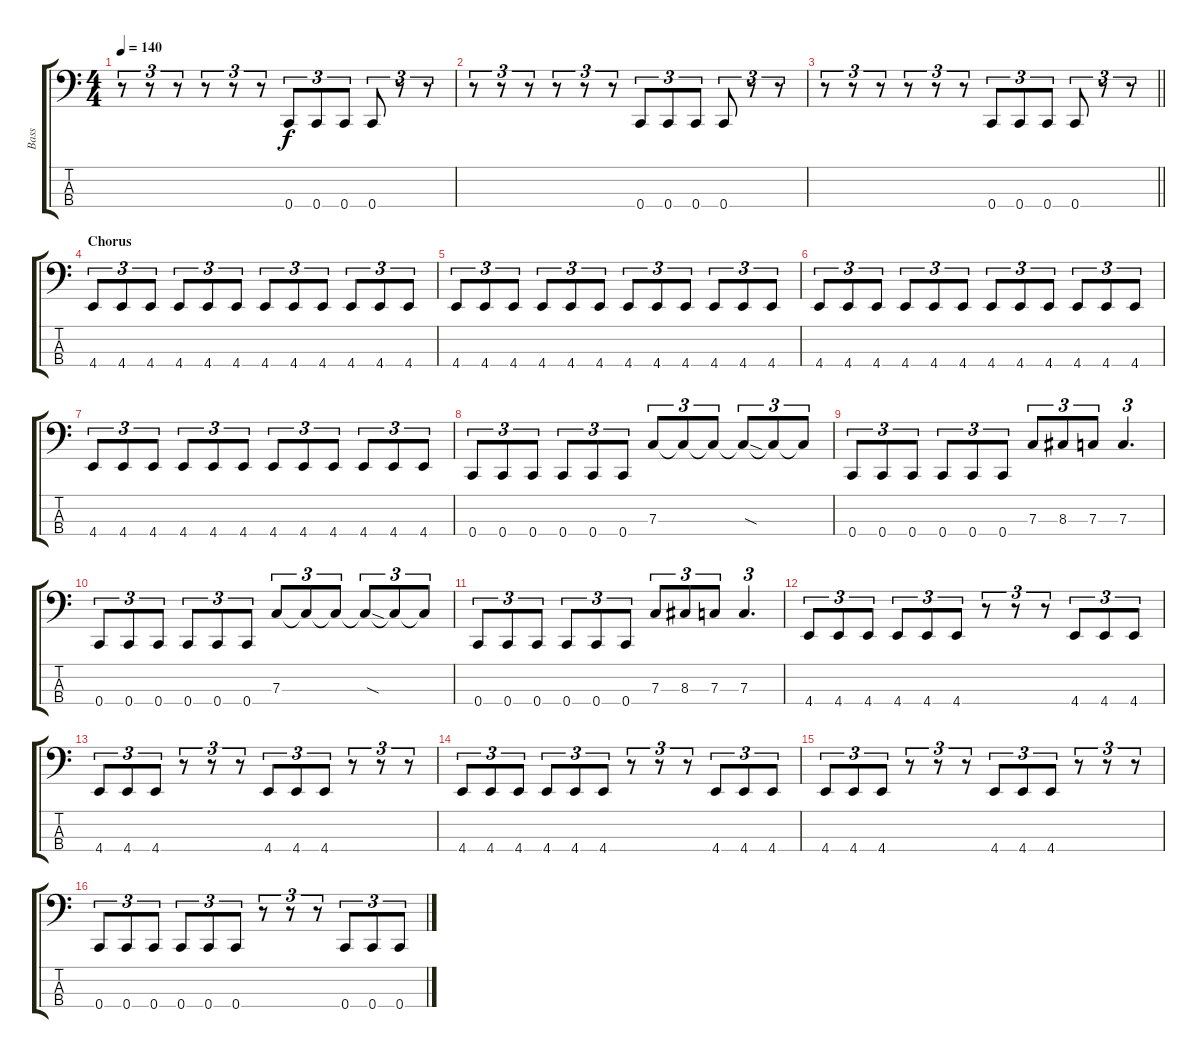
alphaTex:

\track ("Bass" "Bass") {instrument electricbasspick}
\staff {score tabs}
\tuning (Eb2 Bb1 F1 C1) {hide}
\ts (4 4)
\tempo 140
\clef f4
\ks c
r.8{tu (3 2) dy f} r.8{tu (3 2)} r.8{tu (3 2)} r.8{tu (3 2)} r.8{tu (3 2)} r.8{tu (3 2)} 0.4.8{tu (3 2)} 0.4.8{tu (3 2)} 0.4.8{tu (3 2)} 0.4.8{tu (3 2)} r.8{tu (3 2)} r.8{tu (3 2)} |
r.8{tu (3 2)} r.8{tu (3 2)} r.8{tu (3 2)} r.8{tu (3 2)} r.8{tu (3 2)} r.8{tu (3 2)} 0.4.8{tu (3 2)} 0.4.8{tu (3 2)} 0.4.8{tu (3 2)} 0.4.8{tu (3 2)} r.8{tu (3 2)} r.8{tu (3 2)} |
\barLineRight lightlight
r.8{tu (3 2)} r.8{tu (3 2)} r.8{tu (3 2)} r.8{tu (3 2)} r.8{tu (3 2)} r.8{tu (3 2)} 0.4.8{tu (3 2)} 0.4.8{tu (3 2)} 0.4.8{tu (3 2)} 0.4.8{tu (3 2)} r.8{tu (3 2)} r.8{tu (3 2)} |
\section ("" "Chorus")
4.4.8{tu (3 2)} 4.4.8{tu (3 2)} 4.4.8{tu (3 2)} 4.4.8{tu (3 2)} 4.4.8{tu (3 2)} 4.4.8{tu (3 2)} 4.4.8{tu (3 2)} 4.4.8{tu (3 2)} 4.4.8{tu (3 2)} 4.4.8{tu (3 2)} 4.4.8{tu (3 2)} 4.4.8{tu (3 2)} |
4.4.8{tu (3 2)} 4.4.8{tu (3 2)} 4.4.8{tu (3 2)} 4.4.8{tu (3 2)} 4.4.8{tu (3 2)} 4.4.8{tu (3 2)} 4.4.8{tu (3 2)} 4.4.8{tu (3 2)} 4.4.8{tu (3 2)} 4.4.8{tu (3 2)} 4.4.8{tu (3 2)} 4.4.8{tu (3 2)} |
4.4.8{tu (3 2)} 4.4.8{tu (3 2)} 4.4.8{tu (3 2)} 4.4.8{tu (3 2)} 4.4.8{tu (3 2)} 4.4.8{tu (3 2)} 4.4.8{tu (3 2)} 4.4.8{tu (3 2)} 4.4.8{tu (3 2)} 4.4.8{tu (3 2)} 4.4.8{tu (3 2)} 4.4.8{tu (3 2)} |
4.4.8{tu (3 2)} 4.4.8{tu (3 2)} 4.4.8{tu (3 2)} 4.4.8{tu (3 2)} 4.4.8{tu (3 2)} 4.4.8{tu (3 2)} 4.4.8{tu (3 2)} 4.4.8{tu (3 2)} 4.4.8{tu (3 2)} 4.4.8{tu (3 2)} 4.4.8{tu (3 2)} 4.4.8{tu (3 2)} |
0.4.8{tu (3 2)} 0.4.8{tu (3 2)} 0.4.8{tu (3 2)} 0.4.8{tu (3 2)} 0.4.8{tu (3 2)} 0.4.8{tu (3 2)} 7.3.8{tu (3 2)} 7.3{t}.8{tu (3 2)} 7.3{t}.8{tu (3 2)} 7.3{sod t}.8{tu (3 2)} 7.3{t}.8{tu (3 2)} 7.3{t}.8{tu (3 2)} |
0.4.8{tu (3 2)} 0.4.8{tu (3 2)} 0.4.8{tu (3 2)} 0.4.8{tu (3 2)} 0.4.8{tu (3 2)} 0.4.8{tu (3 2)} 7.3.8{tu (3 2)} 8.3.8{tu (3 2)} 7.3.8{tu (3 2)} 7.3.4{d tu (3 2)} |
0.4.8{tu (3 2)} 0.4.8{tu (3 2)} 0.4.8{tu (3 2)} 0.4.8{tu (3 2)} 0.4.8{tu (3 2)} 0.4.8{tu (3 2)} 7.3.8{tu (3 2)} 7.3{t}.8{tu (3 2)} 7.3{t}.8{tu (3 2)} 7.3{sod t}.8{tu (3 2)} 7.3{t}.8{tu (3 2)} 7.3{t}.8{tu (3 2)} |
0.4.8{tu (3 2)} 0.4.8{tu (3 2)} 0.4.8{tu (3 2)} 0.4.8{tu (3 2)} 0.4.8{tu (3 2)} 0.4.8{tu (3 2)} 7.3.8{tu (3 2)} 8.3.8{tu (3 2)} 7.3.8{tu (3 2)} 7.3.4{d tu (3 2)} |
4.4.8{tu (3 2)} 4.4.8{tu (3 2)} 4.4.8{tu (3 2)} 4.4.8{tu (3 2)} 4.4.8{tu (3 2)} 4.4.8{tu (3 2)} r.8{tu (3 2)} r.8{tu (3 2)} r.8{tu (3 2)} 4.4.8{tu (3 2)} 4.4.8{tu (3 2)} 4.4.8{tu (3 2)} |
4.4.8{tu (3 2)} 4.4.8{tu (3 2)} 4.4.8{tu (3 2)} r.8{tu (3 2)} r.8{tu (3 2)} r.8{tu (3 2)} 4.4.8{tu (3 2)} 4.4.8{tu (3 2)} 4.4.8{tu (3 2)} r.8{tu (3 2)} r.8{tu (3 2)} r.8{tu (3 2)} |
4.4.8{tu (3 2)} 4.4.8{tu (3 2)} 4.4.8{tu (3 2)} 4.4.8{tu (3 2)} 4.4.8{tu (3 2)} 4.4.8{tu (3 2)} r.8{tu (3 2)} r.8{tu (3 2)} r.8{tu (3 2)} 4.4.8{tu (3 2)} 4.4.8{tu (3 2)} 4.4.8{tu (3 2)} |
4.4.8{tu (3 2)} 4.4.8{tu (3 2)} 4.4.8{tu (3 2)} r.8{tu (3 2)} r.8{tu (3 2)} r.8{tu (3 2)} 4.4.8{tu (3 2)} 4.4.8{tu (3 2)} 4.4.8{tu (3 2)} r.8{tu (3 2)} r.8{tu (3 2)} r.8{tu (3 2)} |
0.4.8{tu (3 2)} 0.4.8{tu (3 2)} 0.4.8{tu (3 2)} 0.4.8{tu (3 2)} 0.4.8{tu (3 2)} 0.4.8{tu (3 2)} r.8{tu (3 2)} r.8{tu (3 2)} r.8{tu (3 2)} 0.4.8{tu (3 2)} 0.4.8{tu (3 2)} 0.4.8{tu (3 2)}
